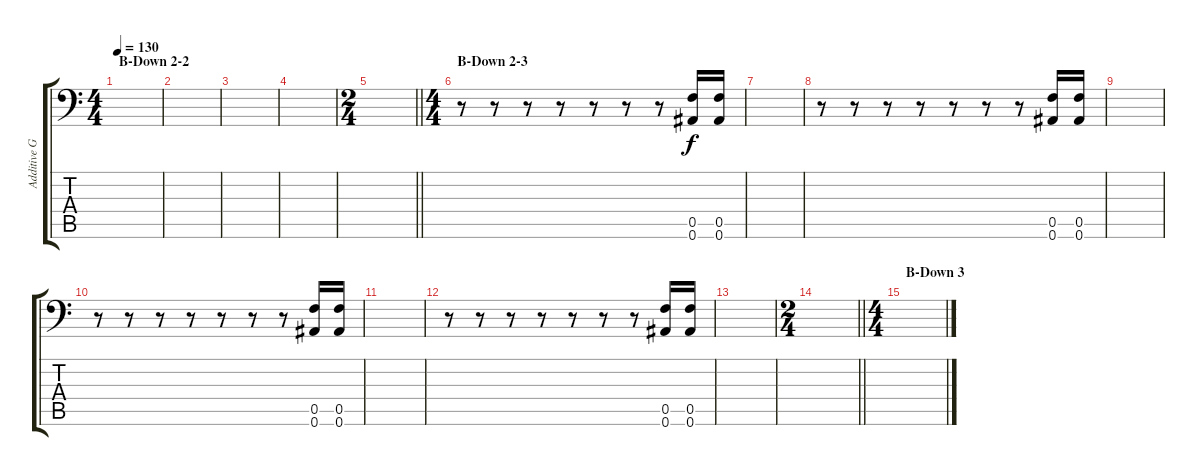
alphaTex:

\track ("Additive Guitar" "Additive G") {instrument distortionguitar}
\staff {score tabs}
\tuning (C4 G3 Eb3 Bb2 F2 Bb1) {hide}
\ts (4 4)
\section ("" "B-Down 2-2")
\tempo 130
\clef f4
\ks c
|
|
|
|
\ts (2 4)
\barLineRight lightlight
|
\ts (4 4)
\section ("" "B-Down 2-3")
r.8 r.8 r.8 r.8 r.8 r.8 r.8 (0.5 0.6).16 (0.5 0.6).16 |
|
r.8 r.8 r.8 r.8 r.8 r.8 r.8 (0.5 0.6).16 (0.5 0.6).16 |
|
r.8 r.8 r.8 r.8 r.8 r.8 r.8 (0.5 0.6).16 (0.5 0.6).16 |
|
r.8 r.8 r.8 r.8 r.8 r.8 r.8 (0.5 0.6).16 (0.5 0.6).16 |
|
\ts (2 4)
\barLineRight lightlight
|
\ts (4 4)
\section ("" "B-Down 3")
